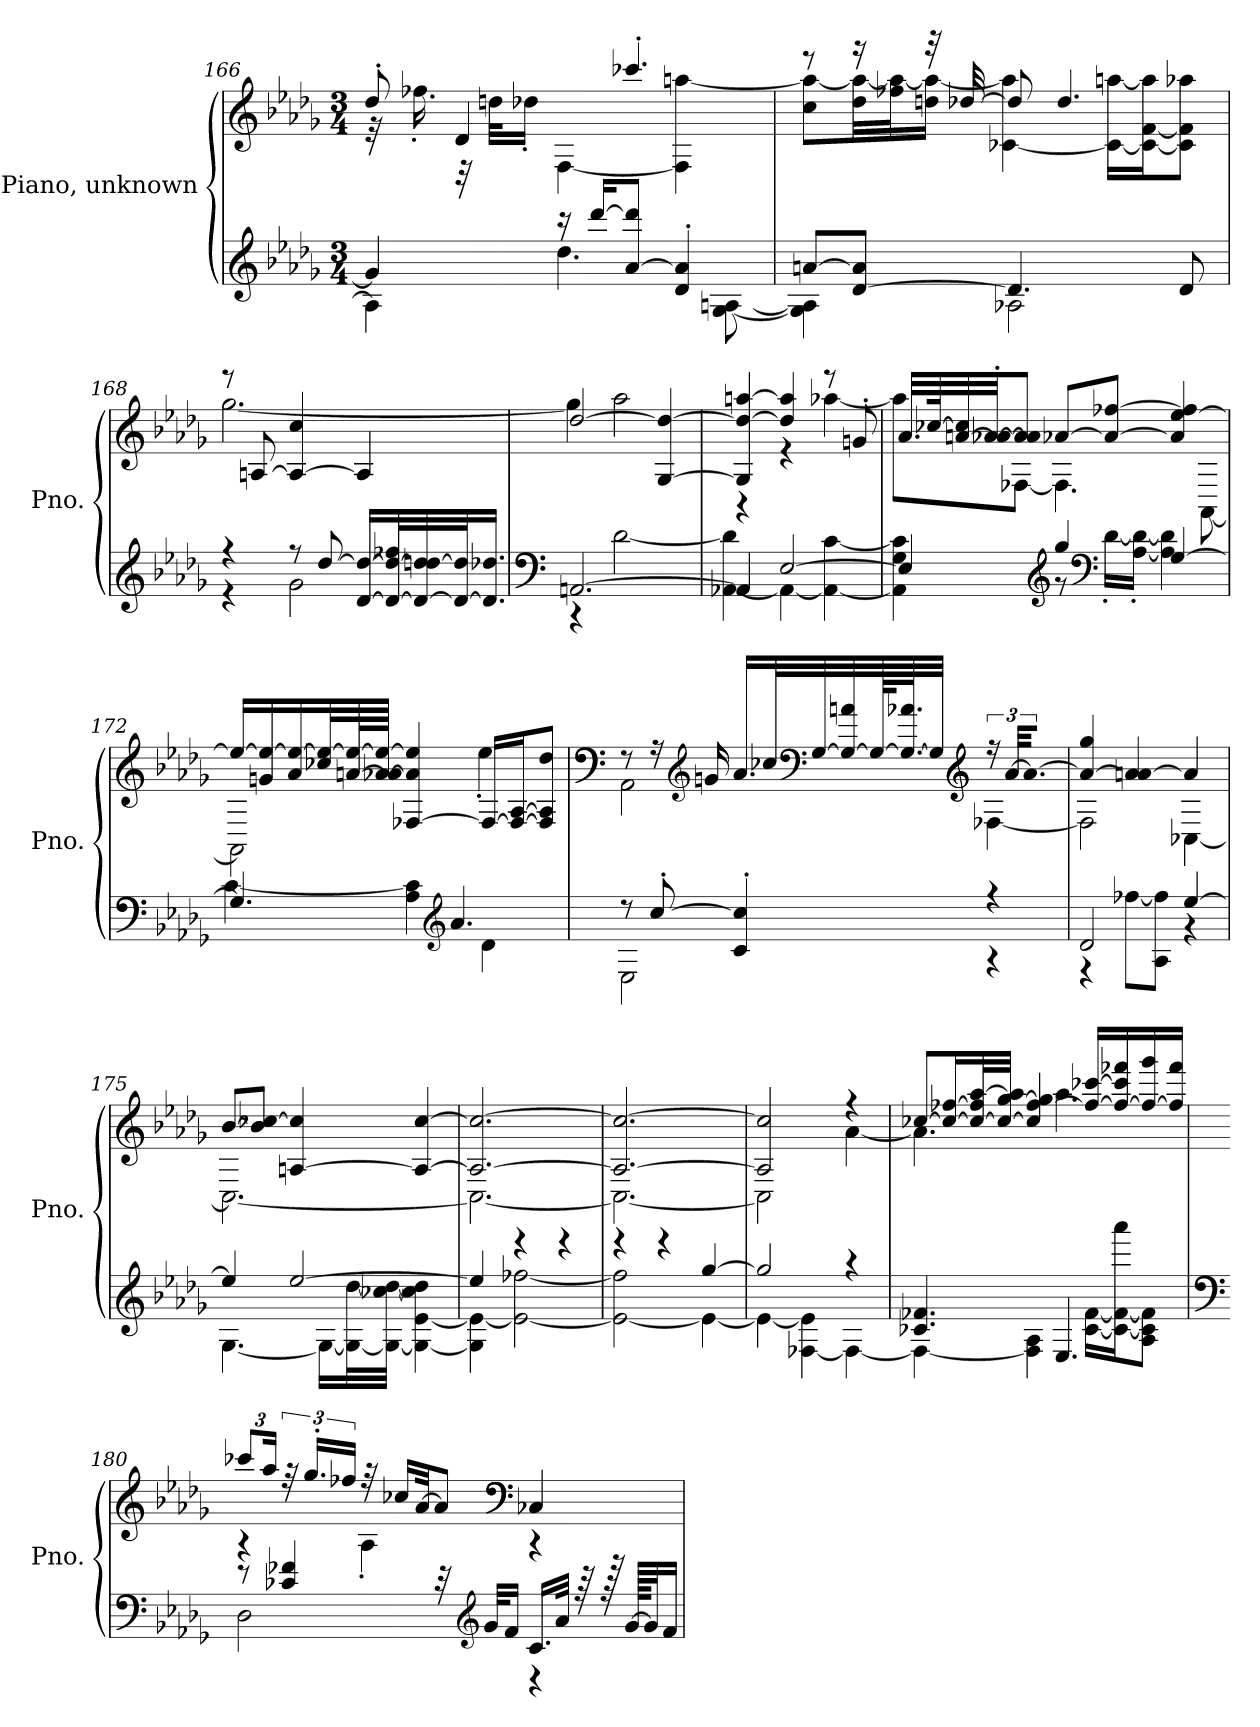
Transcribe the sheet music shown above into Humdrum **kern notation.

**kern	**kern
*part1	*part1
*staff2	*staff1
*I"Piano, unknown	*
*I'Pno.	*
!!LO:LB:g=z
*clefG2	*clefG2
*k[b-e-a-d-g-]	*k[b-e-a-d-g-]
*M3/4	*M3/4
=166	=166
*^	*^
4g-/]	4A\]	8dd-'/	32r
.	.	.	16.ff-X'\
.	.	4d-/	32r
.	.	.	32ddn\KLL
.	.	.	16dd-X'\JJ
16r	4.dd-\	.	[4F\
[16ddd-/KL	.	.	.
[8a-/ 8ddd-/]J	.	4.ccc-X'/	.
4d-/' 4a-/]'	.	.	4F\] [4aan\
.	[8G-\ [8An\	.	.
=167	=167	=167	=167
[8an/L	4G-\] 4A\]	8r	8cc\ 8aa\_L
[8d-/ 8a/]J	.	16r	32dd-\ 32aa\_LL
.	.	.	32ff-X\ 32aa\_J
.	.	32r	16ddn\ 16aa\_JJ
.	.	[32dd-X/	.
4.d-/]	2A-X\	8dd-/]	[4c-X\ 4aa\]
.	.	4.dd-/	.
.	.	.	16c-\_ [16aan\LL
.	.	.	16c-\_ [16f\ 16aa\]J
8d-/	.	.	8c-\] 8f\] 8aa-X\J
!!LO:LB:g=z	!!
=168	=168	=168	=168
4r	4r	8r	[2.gg-\
.	.	[8An/	.
8r	2g-\	4A/_ 4cc/	.
[8dd-/	.	.	.
[16d-/ 16dd-/_LL	.	4A/]	.
32d-/_ 32dd-/_ 32ff-X/L	.	.	.
32d-/_ 32dd-/] [32ddn/	.	.	.
32d-/_ 32dd/]J	.	.	.
16.d-/] 16.dd-X/JJ	.	.	.
=169	=169	=169	=169
*clefF4	*	*	*
[2.AAn/	4r	[2dd-/	4gg-\]
.	[2d-\	.	2aa-\
.	.	[4G-/ 4dd-/_	.
=170	=170	=170	=170
4AA/]	[4AA-X\ 4d-\]	4G-/] 4dd-/_ [4aan/	4r
[2E-/	4AA-\_	4dd-/] 4aa/]	4r
.	4AA-\_ [4c\	8r	[4aa-X\
.	.	8gn'/	.
!!LO:LB:g=z	!!
=171	=171	=171	=171
4E-/]	4AA-\] 4G-\ 4c\]	32.a-/LLL	8aa-\L]
.	.	[64cc-X/K	.
.	.	[32an/ 32cc-/]	.
.	.	[32a-X/' 32a/_'JJ	.
.	.	8a-/] 8a/]J	[8F-X\J
*clefG2	*	*	*
4gg-/	8r	[8a-X/L	4.F-\]
*clefF4	*	*	*
.	[16d-'\LL	8a-/_ [8ff-X/J	.
.	[16A-\' 16d-\_'JJ	.	.
[4G-/	4A-\] 4d-\]	4a-/] [4ee-/ 4ff-/]	.
.	.	.	[8AA-\
=172	=172	=172	=172
4.G-/]	[4c\	16ee-/LL_	2AA-\]
.	.	16gn/ 16ee-/_	.
.	.	16a-/ 16ee-/_	.
.	.	32cc-X/ 32ee-/_L	.
.	.	[64an/ 64ee-/_L	.
.	.	[64a-X/ 64a/] 64ee-/_JJJJ	.
.	4A-\ 4c\]	[4F-X/ 4a-/] 4ee-/]	.
*clefG2	*	*	*
4.a-/	.	.	.
.	4d-\	16F-/LL_	4ee-'\
.	.	16F-/_ [16A-/J	.
.	.	8F-/] 8A-/] 8dd-/J	.
!!LO:LB:g=z	!!
=173	=173	=173	=173
*	*	*clefF4	*
8r	2E-\	8r	2AA-\
[8cc'/	.	16r	.
*	*	*clefG2	*
.	.	16gn/	.
4c/' 4cc/]'	.	16.a-/LL	.
.	.	32cc-X/L	.
*	*	*clefF4	*
.	.	[32G-/	.
.	.	32G-/_ 32an/	.
.	.	128G-/KL_	.
.	.	64.G-/_ 64.a-X/J	.
.	.	32G-/JJJ]	.
*	*	*clefG2	*
4r	4r	24r	[4F-X\
.	.	[48a-/KKL	.
.	.	8.a-/J_	.
=174	=174	=174	=174
2d-/	4r	4a-/_ 4gg-/	2F-\]
.	[8ff-X\L	4a-/] [4an/	.
.	8A-\ 8ff-\]J	.	.
[4ee-/	4r	4a/]	[4C-X\
!!LO:PB:g=z	!!
=175	=175	=175	=175
4ee-/]	[4.G-\	[8b-/L	2.C-\_
.	.	8b-/] [8cc-X/J	.
[2ee-/	.	[4An/ 4cc-/]	.
.	16G-\LL_	.	.
.	32G-\_ [32dd-\L	.	.
.	32G-\_ [32cc-X\ 32dd-\_JJJ	.	.
.	4G-\_ [4e-\ 4cc-\] 4dd-\]	4A/_ [4cc-/	.
=176	=176	=176	=176
4ee-/]	4G-\] 4e-\_	2.A/_ 2.cc-/_	2.C-\_
4r	2e-\_ [2ff-X\	.	.
4r	.	.	.
=177	=177	=177	=177
4r	2e-\_ 2ff-\]	2.A/_ 2.cc-/_	2.C-\_
4r	.	.	.
[4gg-/	4e-\_	.	.
=178	=178	=178	=178
2gg-/]	4e-\_	2A/] 2cc-/]	2C-\]
.	[4F-X\ 4e-\]	.	.
4r	4F-\_	4r	[4a-\
!!LO:LB:g=z	!!
=179	=179	=179	=179
4.c-X/ 4.f-X/	4F-\_	[8cc-X/L	4.a-\]
.	.	16cc-/_ [16ff-X/L	.
.	.	32cc-/_ 32ff-/] [32aa-/L	.
.	.	32cc-/_ [32gg-/ 32aa-/]JJJ	.
.	4F-\] 4A-\	4cc-/] [4ff-/ 4gg-/]	.
4.E-/	.	.	4.aa-\
.	[16c-\ [16f-\LL	16ff-/_ [16ccc-X/LL	.
.	16c-\_ 16f-\_ 16aaa-\J	16ff-/_ 16ccc-/] 16fff-X/	.
.	8A-\ 8c-\] 8f-\]J	16ff-/_ 16ggg-/	.
.	.	16ff-/] 16fff-/JJ	.
!!LO:LB:g=z	!!
=180	=180	=180	=180
*clefF4	*	*	*
*	*	*Xbrackettup	*
8r	2D-\	12ccc-X/L	4r
.	.	24aa-/Jk	.
*	*	*brackettup	*
4c-X/ 4f-X/	.	48r	.
.	.	24.gg-'/LL	.
.	.	24ff-X/JJ	.
.	.	32r	4A-'\
.	.	16cc-X/LL	.
.	.	[32a-/JK	.
32r	.	8a-/J]	.
*clefG2	*	*	*
32g-/KLL	.	.	.
16f-/JJ	.	.	.
*	*	*clefF4	*
16.c-/LL	4r	4C-X/	4r
32a-/JJk	.	.	.
64r	.	.	.
128r	.	.	.
[128g-/KKLLL	.	.	.
32g-/J]	.	.	.
16f-/JJ	.	.	.
*v	*v	*	*
*	*v	*v
=	=
*-	*-
